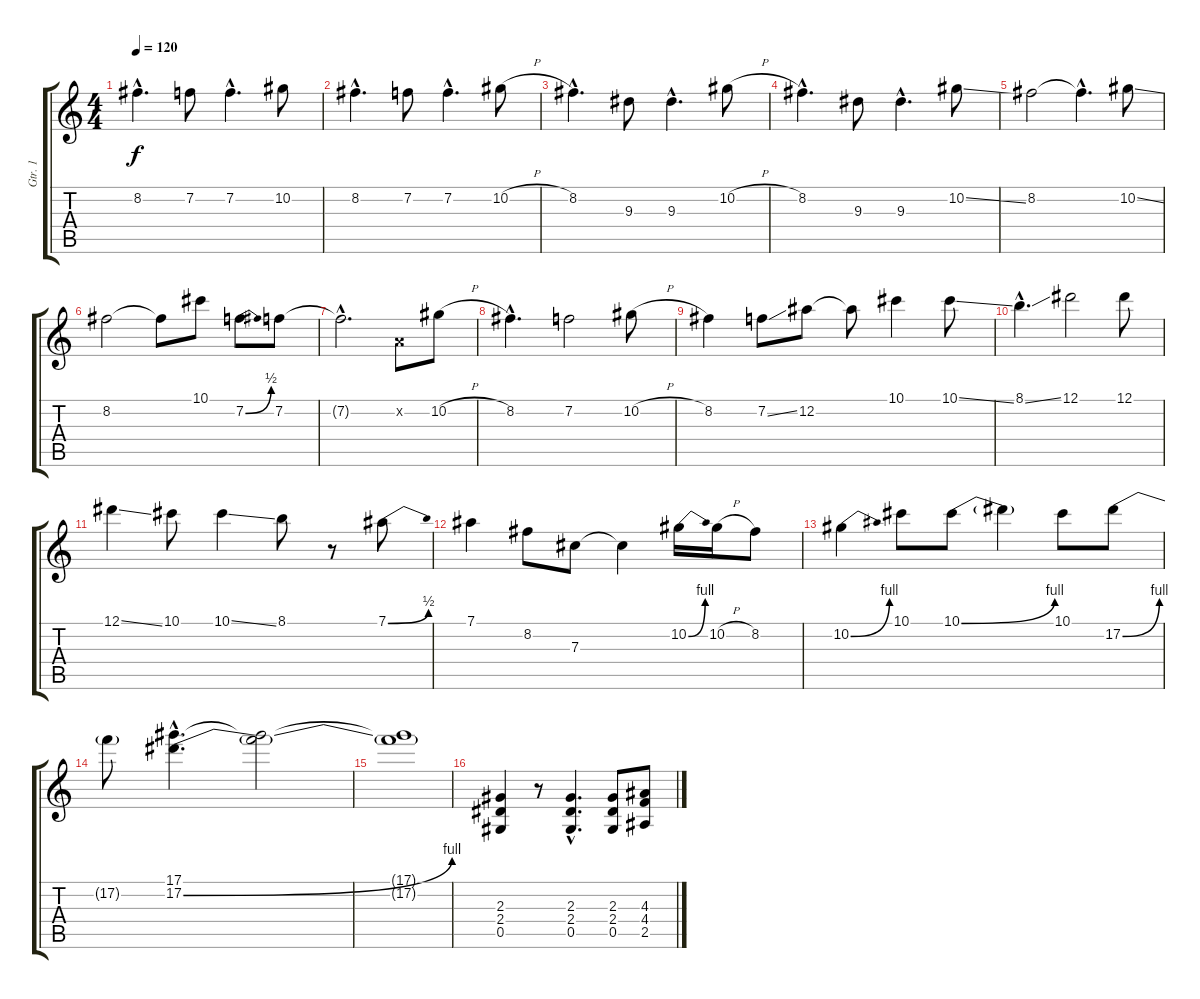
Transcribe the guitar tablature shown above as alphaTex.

\track ("Gtr. 1" "Gtr. 1") {instrument overdrivenguitar}
\staff {score tabs}
\tuning (Eb4 Bb3 Gb3 Db3 Ab2 Eb2) {hide}
\ts (4 4)
\tempo 120
\clef g2
\ks c
8.2{hac}.4{d dy f} 7.2.8 7.2{hac}.4{d} 10.2.8 |
8.2{hac}.4{d} 7.2.8 7.2{hac}.4{d} 10.2{h}.8 |
8.2{hac}.4{d} 9.3.8 9.3{hac}.4{d} 10.2{h}.8 |
8.2{hac}.4{d} 9.3.8 9.3{hac}.4{d} 10.2{ss}.8 |
8.2.2 8.2{hac t}.4{d} 10.2{ss}.8 |
8.2.2 8.2{t}.8 10.1.8 7.2{be (bend 0 0 60 2)}.8 7.2.8 |
7.2{hac t}.2{d} -1.2{x}.8 10.2{h}.8 |
8.2{hac}.4{d} 7.2.2 10.2{h}.8 |
8.2.4 7.2{ss}.8 12.2.8 12.2{t}.8 10.1.4 10.1{ss}.8 |
8.1{ss hac}.4{d} 12.1.2 12.1.8 |
12.1{ss}.4 10.1.8 10.1{ss}.4 8.1.8 r.8 7.1{be (bend 0 0 60 2)}.8 |
7.1.4 8.2.8 7.3.8 7.3{t}.4 10.2{be (bend 0 0 60 4)}.16 10.2{h}.16 8.2.8 |
10.2{be (bend 0 0 60 4)}.4 10.1.8 10.1{be (bend 0 0 60 4)}.8 10.1{t}.4 10.1.8 17.2{be (bend 0 0 60 4)}.8 |
17.2{t}.8 (17.1{hac} 17.2{be (bend 0 0 60 4) hac}).4{d} (17.1{t} 17.2{t}).2 |
(17.1{t} 17.2{t}).1 |
(2.3 2.4 0.5).4 r.8 (2.3{hac} 2.4{hac} 0.5{hac}).4{d} (2.3 2.4 0.5).8 (4.3 4.4 2.5).8
